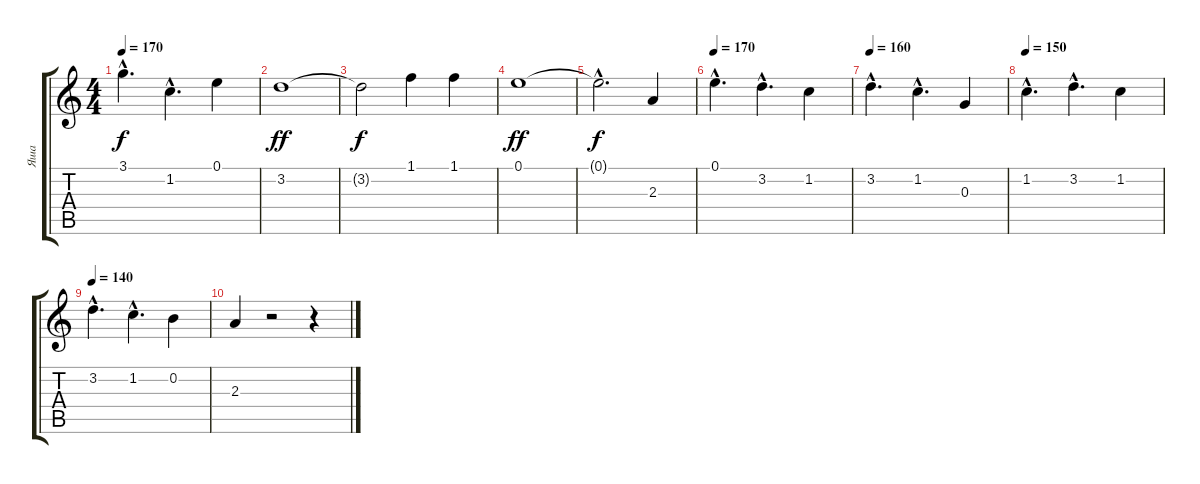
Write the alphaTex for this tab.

\track ("Яша" "Яша") {instrument distortionguitar}
\staff {score tabs}
\tuning (E4 B3 G3 D3 A2 E2) {hide}
\ts (4 4)
\tempo 170
\clef g2
\ks c
3.1{hac}.4{d dy f} 1.2{hac}.4{d} 0.1.4 |
3.2.1{dy ff} |
3.2{t}.2{dy f} 1.1.4 1.1.4 |
0.1.1{dy ff} |
0.1{hac t}.2{d dy f} 2.3.4 |
\tempo 170
0.1{hac}.4{d} 3.2{hac}.4{d} 1.2.4 |
\tempo 160
3.2{hac}.4{d} 1.2{hac}.4{d} 0.3.4 |
\tempo 150
1.2{hac}.4{d} 3.2{hac}.4{d} 1.2.4 |
\tempo 140
3.2{hac}.4{d} 1.2{hac}.4{d} 0.2.4 |
2.3.4 r.2 r.4
